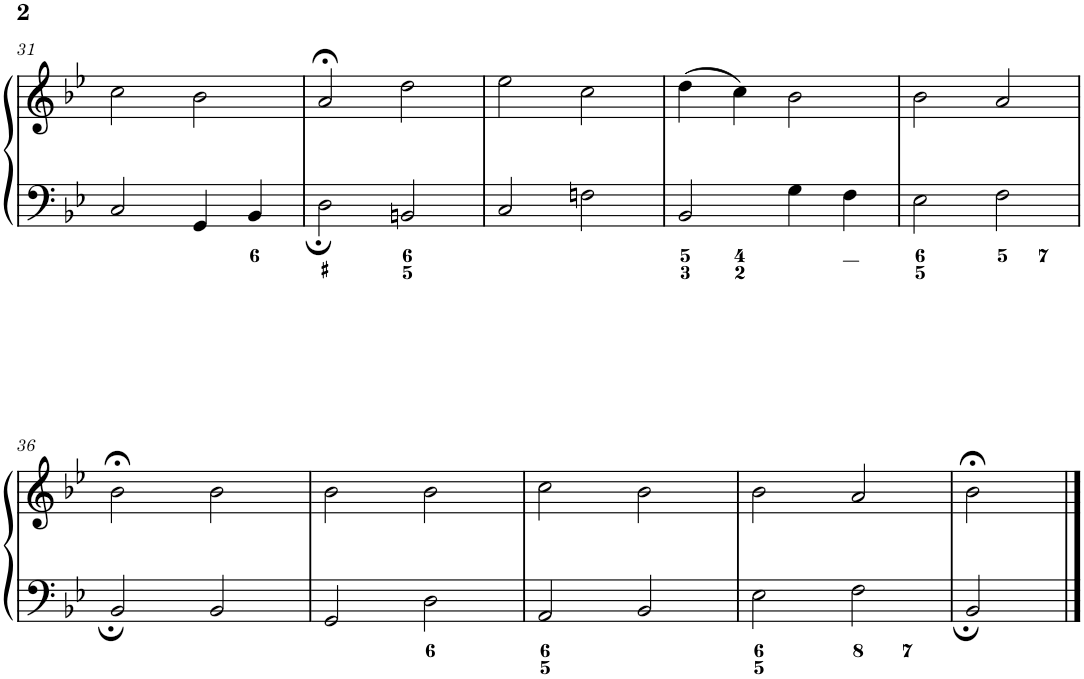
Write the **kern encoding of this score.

**kern	**kern
*part1	*part1
*staff2	*staff1
*I"Piano	*
*I'Pno.	*
!!LO:PB:g=z
*clefF4	*clefG2
*k[b-e-]	*k[b-e-]
*M4/4	*M4/4
*met(c)	*met(c)
=31	=31
2C/	2cc\
4GG/	2b-\
4BB-/	.
=32	=32
2D\	2a;</
2BBn/	2dd\
=33	=33
2C/	2ee-\
2Fn\	2cc\
=34	=34
2BB-/	(4dd\
.	4cc\)
4G\	2b-\
4F\	.
=35	=35
2E-\	2b-\
2F\	2a/
!!LO:LB:g=z
=36	=36
2BB-/	2b-;<\
2BB-/	2b-\
=37	=37
2GG/	2b-\
2D\	2b-\
=38	=38
2AA/	2cc\
2BB-/	2b-\
=39	=39
2E-\	2b-\
2F\	2a/
=40	=40
2BB-/	2b-;<\
==	==
*-	*-
